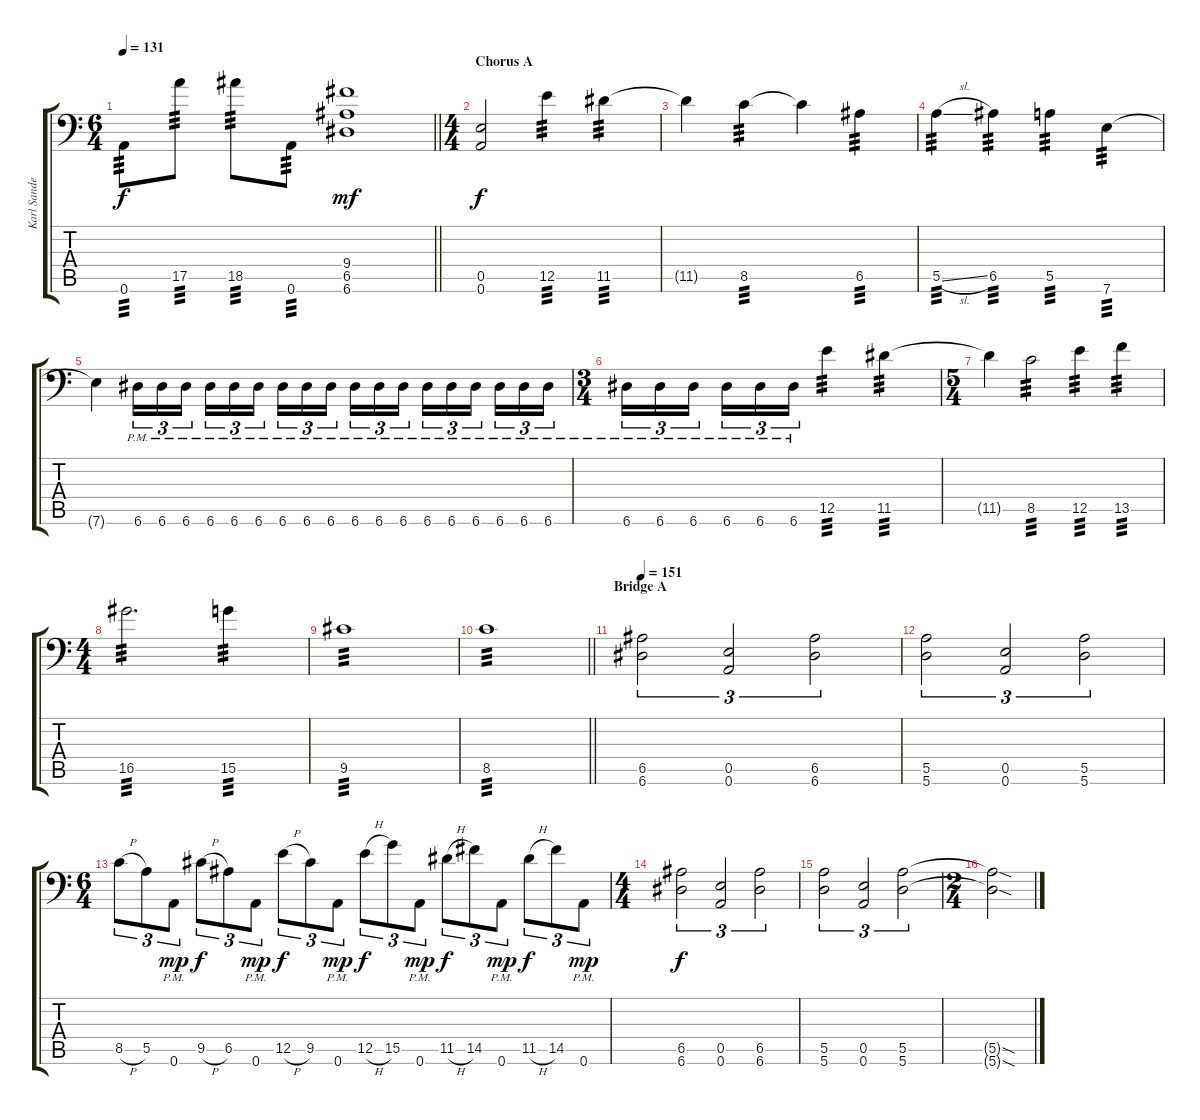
\track ("Karl Sanders" "Karl Sande") {instrument overdrivenguitar}
\staff {score tabs}
\tuning (B3 Gb3 D3 A2 E2 A1) {hide}
\ts (6 4)
\tempo 131
\clef f4
\barLineRight lightlight
\ks c
0.6.8{tp 3 dy f} 17.5.8{tp 3} 18.5.8{tp 3} 0.6.8{tp 3} (9.4 6.5 6.6).1{dy mf} |
\ts (4 4)
\section ("" "Chorus A")
(0.5 0.6).2{dy f} 12.5.4{tp 3} 11.5.4{tp 3} |
11.5{t}.4 8.5.4{tp 3} 8.5{t}.4 6.5.4{tp 3} |
5.5{sl}.4{tp 3} 6.5.4{tp 3} 5.5.4{tp 3} 7.6.4{tp 3} |
7.6{t}.4 6.6{pm}.16{tu (3 2)} 6.6{pm}.16{tu (3 2)} 6.6{pm}.16{tu (3 2) beam splitsecondary} 6.6{pm}.16{tu (3 2)} 6.6{pm}.16{tu (3 2)} 6.6{pm}.16{tu (3 2)} 6.6{pm}.16{tu (3 2)} 6.6{pm}.16{tu (3 2)} 6.6{pm}.16{tu (3 2) beam splitsecondary} 6.6{pm}.16{tu (3 2)} 6.6{pm}.16{tu (3 2)} 6.6{pm}.16{tu (3 2)} 6.6{pm}.16{tu (3 2)} 6.6{pm}.16{tu (3 2)} 6.6{pm}.16{tu (3 2) beam splitsecondary} 6.6{pm}.16{tu (3 2)} 6.6{pm}.16{tu (3 2)} 6.6{pm}.16{tu (3 2)} |
\ts (3 4)
6.6{pm}.16{tu (3 2)} 6.6{pm}.16{tu (3 2)} 6.6{pm}.16{tu (3 2) beam splitsecondary} 6.6{pm}.16{tu (3 2)} 6.6{pm}.16{tu (3 2)} 6.6{pm}.16{tu (3 2)} 12.5.4{tp 3} 11.5.4{tp 3} |
\ts (5 4)
11.5{t}.4 8.5.2{tp 3} 12.5.4{tp 3} 13.5.4{tp 3} |
\ts (4 4)
16.5.2{d tp 3} 15.5.4{tp 3} |
9.5.1{tp 3} |
\barLineRight lightlight
8.5.1{tp 3} |
\section ("" "Bridge A")
\tempo 151
(6.5 6.6).2{tu (3 2)} (0.5 0.6).2{tu (3 2)} (6.5 6.6).2{tu (3 2)} |
(5.5 5.6).2{tu (3 2)} (0.5 0.6).2{tu (3 2)} (5.5 5.6).2{tu (3 2)} |
\ts (6 4)
8.5{h}.8{tu (3 2)} 5.5.8{tu (3 2)} 0.6{pm}.8{tu (3 2) dy mp} 9.5{h}.8{tu (3 2) dy f} 6.5.8{tu (3 2)} 0.6{pm}.8{tu (3 2) dy mp} 12.5{h}.8{tu (3 2) dy f} 9.5.8{tu (3 2)} 0.6{pm}.8{tu (3 2) dy mp} 12.5{h}.8{tu (3 2) dy f} 15.5.8{tu (3 2)} 0.6{pm}.8{tu (3 2) dy mp} 11.5{h}.8{tu (3 2) dy f} 14.5.8{tu (3 2)} 0.6{pm}.8{tu (3 2) dy mp} 11.5{h}.8{tu (3 2) dy f} 14.5.8{tu (3 2)} 0.6{pm}.8{tu (3 2) dy mp} |
\ts (4 4)
(6.5 6.6).2{tu (3 2) dy f} (0.5 0.6).2{tu (3 2)} (6.5 6.6).2{tu (3 2)} |
(5.5 5.6).2{tu (3 2)} (0.5 0.6).2{tu (3 2)} (5.5 5.6).2{tu (3 2)} |
\ts (2 4)
(5.5{sod t} 5.6{sod t}).2
